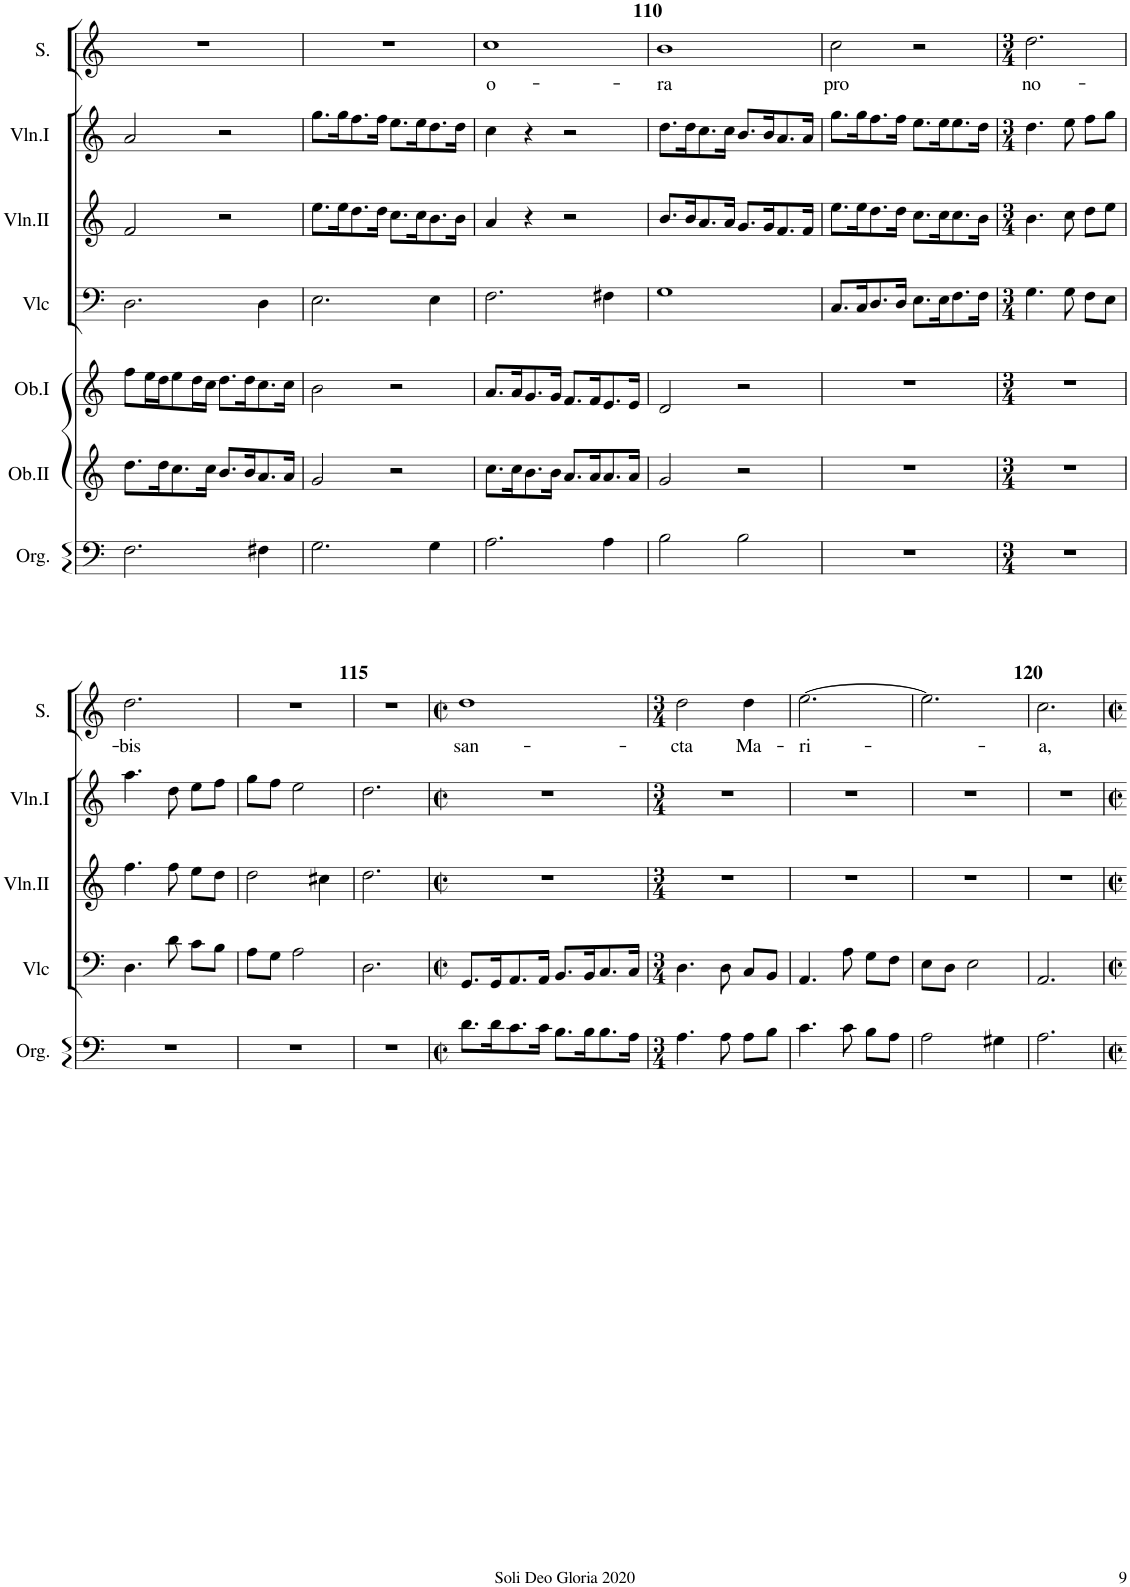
**kern	**kern	**kern	**kern	**kern	**kern	**kern	**text
*part7	*part6	*part5	*part4	*part3	*part2	*part1	*part1
*staff7	*staff6	*staff5	*staff4	*staff3	*staff2	*staff1	*staff1
*I"Orgue	*I"Oboe II	*I"Oboe I	*I"Violoncelle	*I"Violon II	*I"Violon I	*I"Soprano	*
*I'Org.	*I'Ob.II	*I'Ob.I	*I'Vlc	*I'Vln.II	*I'Vln.I	*I'S.	*
!!LO:PB:g=z
*clefF4	*clefG2	*clefG2	*clefF4	*clefG2	*clefG2	*clefG2	*
*k[]	*k[]	*k[]	*k[]	*k[]	*k[]	*k[]	*
*M2/2	*M2/2	*M2/2	*M2/2	*M2/2	*M2/2	*M2/2	*
*met(c|)	*met(c|)	*met(c|)	*met(c|)	*met(c|)	*met(c|)	*met(c|)	*
=107	=107	=107	=107	=107	=107	=107	=107
2.F\	8.dd\L	8ff\L	2.D\	2f/	2a/	1r	.
.	.	16ee\L	.	.	.	.	.
.	16dd\K	16dd\J	.	.	.	.	.
.	8.cc\	8ee\	.	.	.	.	.
.	.	16dd\L	.	.	.	.	.
.	16cc\Jk	16cc\JJ	.	.	.	.	.
.	8.b/L	8.dd\L	.	2r	2r	.	.
.	16b/K	16dd\K	.	.	.	.	.
4F#X\	8.a/	8.cc\	4D\	.	.	.	.
.	16a/Jk	16cc\Jk	.	.	.	.	.
=108	=108	=108	=108	=108	=108	=108	=108
2.G\	2g/	2b\	2.E\	8.ee\L	8.gg\L	1r	.
.	.	.	.	16ee\K	16gg\K	.	.
.	.	.	.	8.dd\	8.ff\	.	.
.	.	.	.	16dd\Jk	16ff\Jk	.	.
.	2r	2r	.	8.cc\L	8.ee\L	.	.
.	.	.	.	16cc\K	16ee\K	.	.
4G\	.	.	4E\	8.b\	8.dd\	.	.
.	.	.	.	16b\Jk	16dd\Jk	.	.
=109	=109	=109	=109	=109	=109	=109	=109
!	!	!	!	!	!	!	!LO:LY:b
2.A\	8.cc\L	8.a/L	2.F\	4a/	4cc\	1cc	o-
.	16cc\K	16a/K	.	.	.	.	.
.	8.b\	8.g/	.	4r	4r	.	.
.	16b\Jk	16g/Jk	.	.	.	.	.
.	8.a/L	8.f/L	.	2r	2r	.	.
.	16a/K	16f/K	.	.	.	.	.
4A\	8.a/	8.e/	4F#X\	.	.	.	.
.	16a/Jk	16e/Jk	.	.	.	.	.
=110	=110	=110	=110	=110	=110	=110	=110
!	!	!	!	!	!	!	!LO:LY:b
2B\	2g/	2d/	1G	8.b/L	8.dd\L	1b	-ra
.	.	.	.	16b/K	16dd\K	.	.
.	.	.	.	8.a/	8.cc\	.	.
.	.	.	.	16a/Jk	16cc\Jk	.	.
2B\	2r	2r	.	8.g/L	8.b/L	.	.
.	.	.	.	16g/K	16b/K	.	.
.	.	.	.	8.f/	8.a/	.	.
.	.	.	.	16f/Jk	16a/Jk	.	.
=111	=111	=111	=111	=111	=111	=111	=111
!	!	!	!	!	!	!	!LO:LY:b
1r	1r	1r	8.C/L	8.ee\L	8.gg\L	2cc\	pro
.	.	.	16C/K	16ee\K	16gg\K	.	.
.	.	.	8.D/	8.dd\	8.ff\	.	.
.	.	.	16D/Jk	16dd\Jk	16ff\Jk	.	.
.	.	.	8.E\L	8.cc\L	8.ee\L	2r	.
.	.	.	16E\K	16cc\K	16ee\K	.	.
.	.	.	8.F\	8.cc\	8.ee\	.	.
.	.	.	16F\Jk	16b\Jk	16dd\Jk	.	.
=112	=112	=112	=112	=112	=112	=112	=112
*M3/4	*M3/4	*M3/4	*M3/4	*M3/4	*M3/4	*M3/4	*
!	!	!	!	!	!	!	!LO:LY:b
2.r	2.r	2.r	4.G\	4.b\	4.dd\	2.dd\	no-
.	.	.	8G\	8cc\	8ee\	.	.
.	.	.	8F\L	8dd\L	8ff\L	.	.
.	.	.	8E\J	8ee\J	8gg\J	.	.
!!LO:LB:g=z
=113	=113	=113	=113	=113	=113	=113	=113
!	!	!	!	!	!	!	!LO:LY:b
2.r	2.r	2.r	4.D\	4.ff\	4.aa\	2.dd\	-bis
.	.	.	8d\	8ff\	8dd\	.	.
.	.	.	8c\L	8ee\L	8ee\L	.	.
.	.	.	8B\J	8dd\J	8ff\J	.	.
=114	=114	=114	=114	=114	=114	=114	=114
2.r	2.r	2.r	8A\L	2dd\	8gg\L	2.r	.
.	.	.	8G\J	.	8ff\J	.	.
.	.	.	2A\	.	2ee\	.	.
.	.	.	.	4cc#X\	.	.	.
=115	=115	=115	=115	=115	=115	=115	=115
2.r	2.r	2.r	2.D\	2.dd\	2.dd\	2.r	.
=116	=116	=116	=116	=116	=116	=116	=116
*M2/2	*M2/2	*M2/2	*M2/2	*M2/2	*M2/2	*M2/2	*
*met(c|)	*met(c|)	*met(c|)	*met(c|)	*met(c|)	*met(c|)	*met(c|)	*
!	!	!	!	!	!	!	!LO:LY:b
8.d\L	1r	1r	8.GG/L	1r	1r	1dd	san-
16d\K	.	.	16GG/K	.	.	.	.
8.c\	.	.	8.AA/	.	.	.	.
16c\Jk	.	.	16AA/Jk	.	.	.	.
8.B\L	.	.	8.BB/L	.	.	.	.
16B\K	.	.	16BB/K	.	.	.	.
8.B\	.	.	8.C/	.	.	.	.
16A\Jk	.	.	16C/Jk	.	.	.	.
=117	=117	=117	=117	=117	=117	=117	=117
*M3/4	*M3/4	*M3/4	*M3/4	*M3/4	*M3/4	*M3/4	*
!	!	!	!	!	!	!	!LO:LY:b
4.A\	2.r	2.r	4.D\	2.r	2.r	2dd\	-cta
8A\	.	.	8D\	.	.	.	.
!	!	!	!	!	!	!	!LO:LY:b
8A\L	.	.	8C/L	.	.	4dd\	Ma-
8B\J	.	.	8BB/J	.	.	.	.
=118	=118	=118	=118	=118	=118	=118	=118
!	!	!	!	!	!	!	!LO:LY:b
4.c\	2.r	2.r	4.AA/	2.r	2.r	[2.ee\	-ri-
8c\	.	.	8A\	.	.	.	.
8B\L	.	.	8G\L	.	.	.	.
8A\J	.	.	8F\J	.	.	.	.
=119	=119	=119	=119	=119	=119	=119	=119
2A\	2.r	2.r	8E\L	2.r	2.r	2.ee\]	.
.	.	.	8D\J	.	.	.	.
.	.	.	2E\	.	.	.	.
4G#X\	.	.	.	.	.	.	.
=120	=120	=120	=120	=120	=120	=120	=120
!	!	!	!	!	!	!	!LO:LY:b
2.A\	2.r	2.r	2.AA/	2.r	2.r	2.cc\	-a,
=	=	=	=	=	=	=	=
*-	*-	*-	*-	*-	*-	*-	*-
